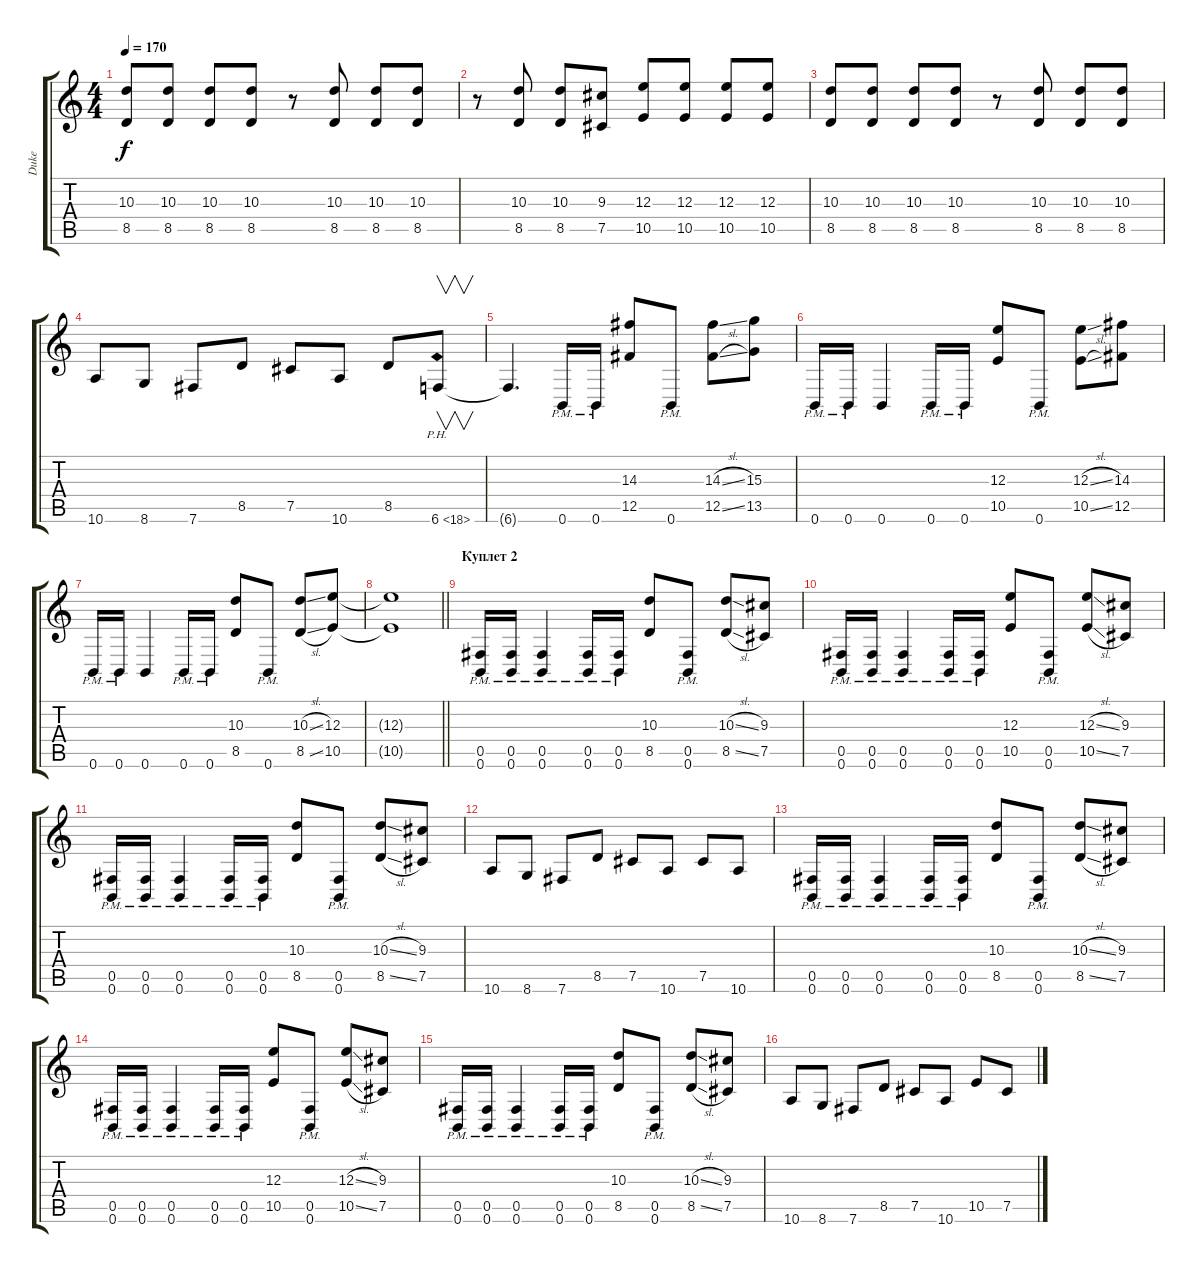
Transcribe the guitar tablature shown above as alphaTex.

\track ("Duke" "Duke") {instrument overdrivenguitar}
\staff {score tabs}
\tuning (Db4 Ab3 E3 B2 Gb2 B1) {hide}
\ts (4 4)
\tempo 170
\clef g2
\ks c
(10.3 8.5).8{dy f} (10.3 8.5).8 (10.3 8.5).8 (10.3 8.5).8 r.8 (10.3 8.5).8 (10.3 8.5).8 (10.3 8.5).8 |
r.8 (10.3 8.5).8 (10.3 8.5).8 (9.3 7.5).8 (12.3 10.5).8 (12.3 10.5).8 (12.3 10.5).8 (12.3 10.5).8 |
(10.3 8.5).8 (10.3 8.5).8 (10.3 8.5).8 (10.3 8.5).8 r.8 (10.3 8.5).8 (10.3 8.5).8 (10.3 8.5).8 |
10.6.8 8.6.8 7.6.8 8.5.8 7.5.8 10.6.8 8.5.8 6.6{ph 12}.8{v instrument guitarharmonics} |
6.6{t}.4{d} 0.6{pm}.16{instrument overdrivenguitar} 0.6{pm}.16 (14.3 12.5).8 0.6{pm}.8 (14.3{sl} 12.5{sl}).8 (15.3 13.5).8 |
0.6{pm}.16 0.6{pm}.16 0.6.4 0.6{pm}.16 0.6{pm}.16 (12.3 10.5).8 0.6{pm}.8 (12.3{sl} 10.5{sl}).8 (14.3 12.5).8 |
0.6{pm}.16 0.6{pm}.16 0.6.4 0.6{pm}.16 0.6{pm}.16 (10.3 8.5).8 0.6{pm}.8 (10.3{sl} 8.5{sl}).8 (12.3 10.5).8 |
\barLineRight lightlight
(12.3{t} 10.5{t}).1 |
\section ("" "Куплет 2")
(0.5{pm} 0.6{pm}).16 (0.5{pm} 0.6{pm}).16 (0.5{pm} 0.6{pm}).4 (0.5{pm} 0.6{pm}).16 (0.5{pm} 0.6{pm}).16 (10.3 8.5).8 (0.5{pm} 0.6{pm}).8 (10.3{sl} 8.5{sl}).8 (9.3 7.5).8 |
(0.5{pm} 0.6{pm}).16 (0.5{pm} 0.6{pm}).16 (0.5{pm} 0.6{pm}).4 (0.5{pm} 0.6{pm}).16 (0.5{pm} 0.6{pm}).16 (12.3 10.5).8 (0.5{pm} 0.6{pm}).8 (12.3{sl} 10.5{sl}).8 (9.3 7.5).8 |
(0.5{pm} 0.6{pm}).16 (0.5{pm} 0.6{pm}).16 (0.5{pm} 0.6{pm}).4 (0.5{pm} 0.6{pm}).16 (0.5{pm} 0.6{pm}).16 (10.3 8.5).8 (0.5{pm} 0.6{pm}).8 (10.3{sl} 8.5{sl}).8 (9.3 7.5).8 |
10.6.8 8.6.8 7.6.8 8.5.8 7.5.8 10.6.8 7.5.8 10.6.8 |
(0.5{pm} 0.6{pm}).16 (0.5{pm} 0.6{pm}).16 (0.5{pm} 0.6{pm}).4 (0.5{pm} 0.6{pm}).16 (0.5{pm} 0.6{pm}).16 (10.3 8.5).8 (0.5{pm} 0.6{pm}).8 (10.3{sl} 8.5{sl}).8 (9.3 7.5).8 |
(0.5{pm} 0.6{pm}).16 (0.5{pm} 0.6{pm}).16 (0.5{pm} 0.6{pm}).4 (0.5{pm} 0.6{pm}).16 (0.5{pm} 0.6{pm}).16 (12.3 10.5).8 (0.5{pm} 0.6{pm}).8 (12.3{sl} 10.5{sl}).8 (9.3 7.5).8 |
(0.5{pm} 0.6{pm}).16 (0.5{pm} 0.6{pm}).16 (0.5{pm} 0.6{pm}).4 (0.5{pm} 0.6{pm}).16 (0.5{pm} 0.6{pm}).16 (10.3 8.5).8 (0.5{pm} 0.6{pm}).8 (10.3{sl} 8.5{sl}).8 (9.3 7.5).8 |
10.6.8 8.6.8 7.6.8 8.5.8 7.5.8 10.6.8 10.5.8 7.5.8
